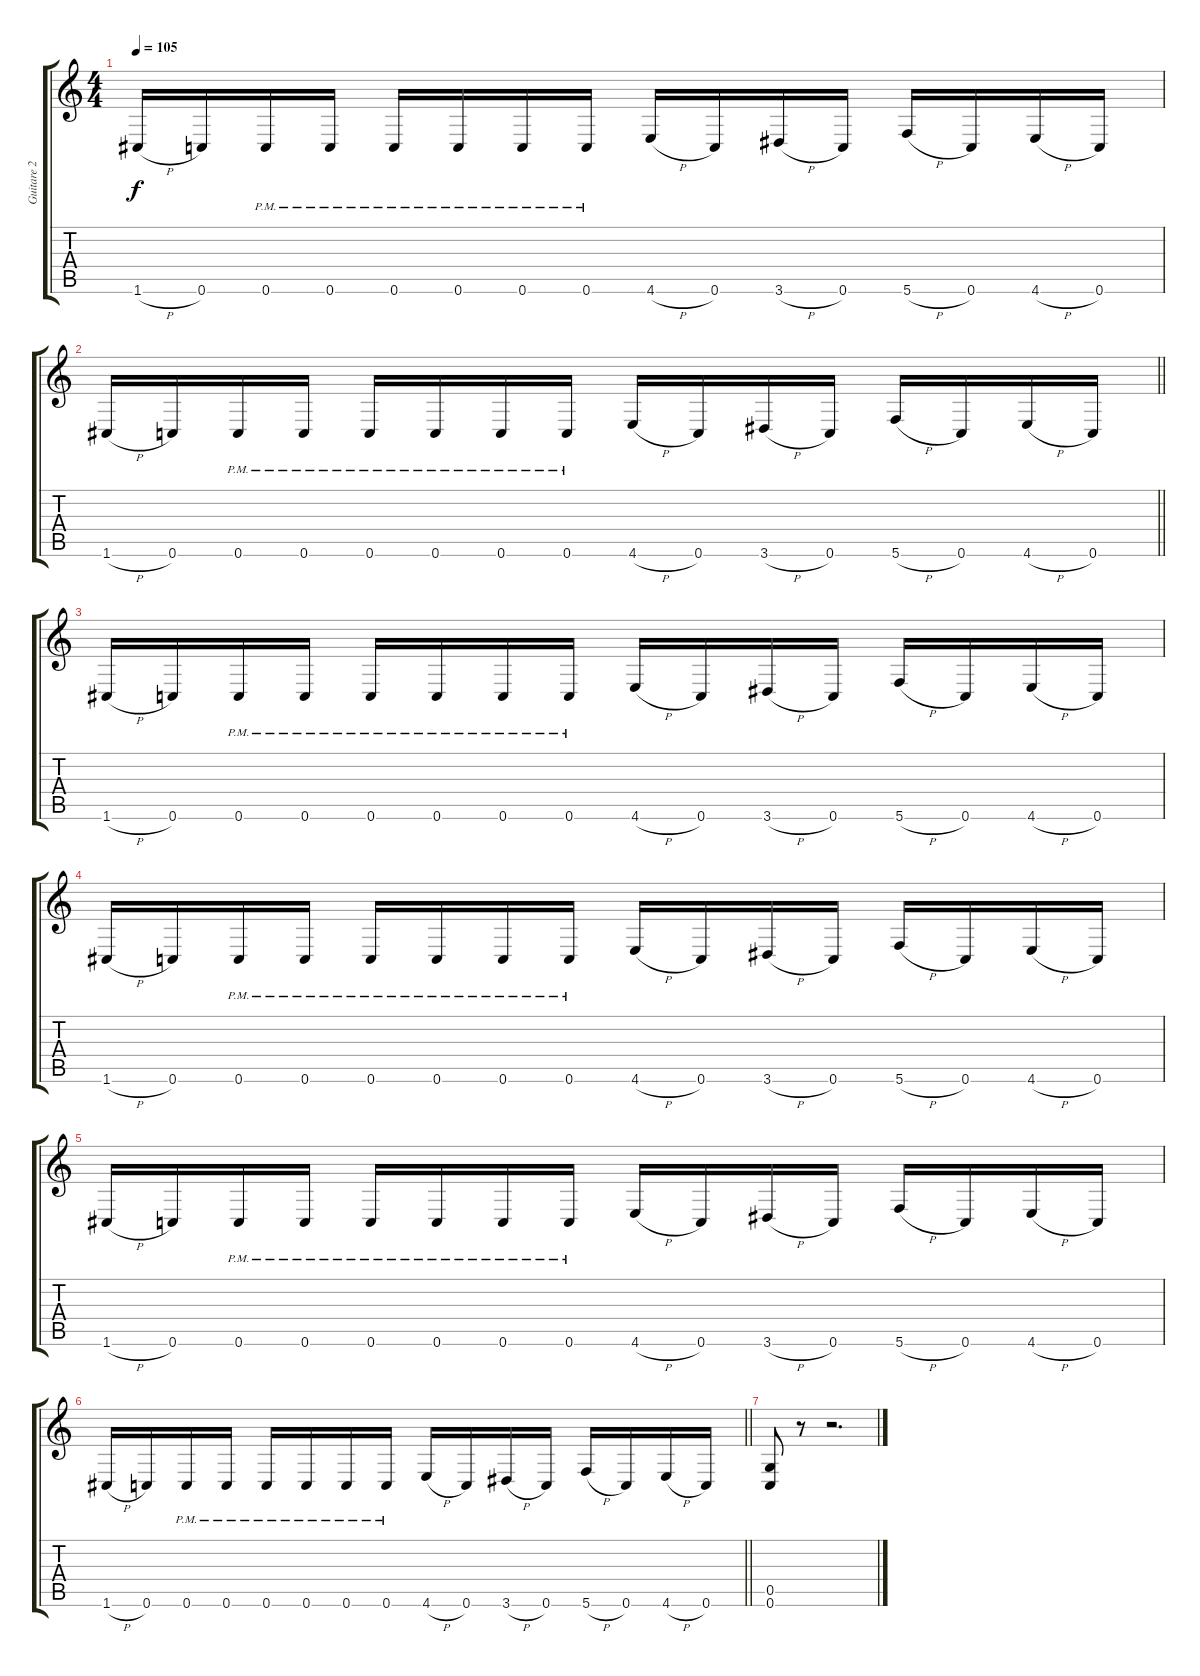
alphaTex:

\track ("Guitare 2" "Guitare 2") {instrument distortionguitar}
\staff {score tabs}
\tuning (D4 A3 F3 C3 G2 C2) {hide}
\ts (4 4)
\tempo 105
\clef g2
\ks c
1.6{h}.16{dy f} 0.6.16 0.6{pm}.16 0.6{pm}.16 0.6{pm}.16 0.6{pm}.16 0.6{pm}.16 0.6{pm}.16 4.6{h}.16 0.6.16 3.6{h}.16 0.6.16 5.6{h}.16 0.6.16 4.6{h}.16 0.6.16 |
\barLineRight lightlight
1.6{h}.16 0.6.16 0.6{pm}.16 0.6{pm}.16 0.6{pm}.16 0.6{pm}.16 0.6{pm}.16 0.6{pm}.16 4.6{h}.16 0.6.16 3.6{h}.16 0.6.16 5.6{h}.16 0.6.16 4.6{h}.16 0.6.16 |
1.6{h}.16 0.6.16 0.6{pm}.16 0.6{pm}.16 0.6{pm}.16 0.6{pm}.16 0.6{pm}.16 0.6{pm}.16 4.6{h}.16 0.6.16 3.6{h}.16 0.6.16 5.6{h}.16 0.6.16 4.6{h}.16 0.6.16 |
1.6{h}.16 0.6.16 0.6{pm}.16 0.6{pm}.16 0.6{pm}.16 0.6{pm}.16 0.6{pm}.16 0.6{pm}.16 4.6{h}.16 0.6.16 3.6{h}.16 0.6.16 5.6{h}.16 0.6.16 4.6{h}.16 0.6.16 |
1.6{h}.16 0.6.16 0.6{pm}.16 0.6{pm}.16 0.6{pm}.16 0.6{pm}.16 0.6{pm}.16 0.6{pm}.16 4.6{h}.16 0.6.16 3.6{h}.16 0.6.16 5.6{h}.16 0.6.16 4.6{h}.16 0.6.16 |
\barLineRight lightlight
1.6{h}.16 0.6.16 0.6{pm}.16 0.6{pm}.16 0.6{pm}.16 0.6{pm}.16 0.6{pm}.16 0.6{pm}.16 4.6{h}.16 0.6.16 3.6{h}.16 0.6.16 5.6{h}.16 0.6.16 4.6{h}.16 0.6.16 |
(0.5 0.6).8 r.8 r.2{d}
